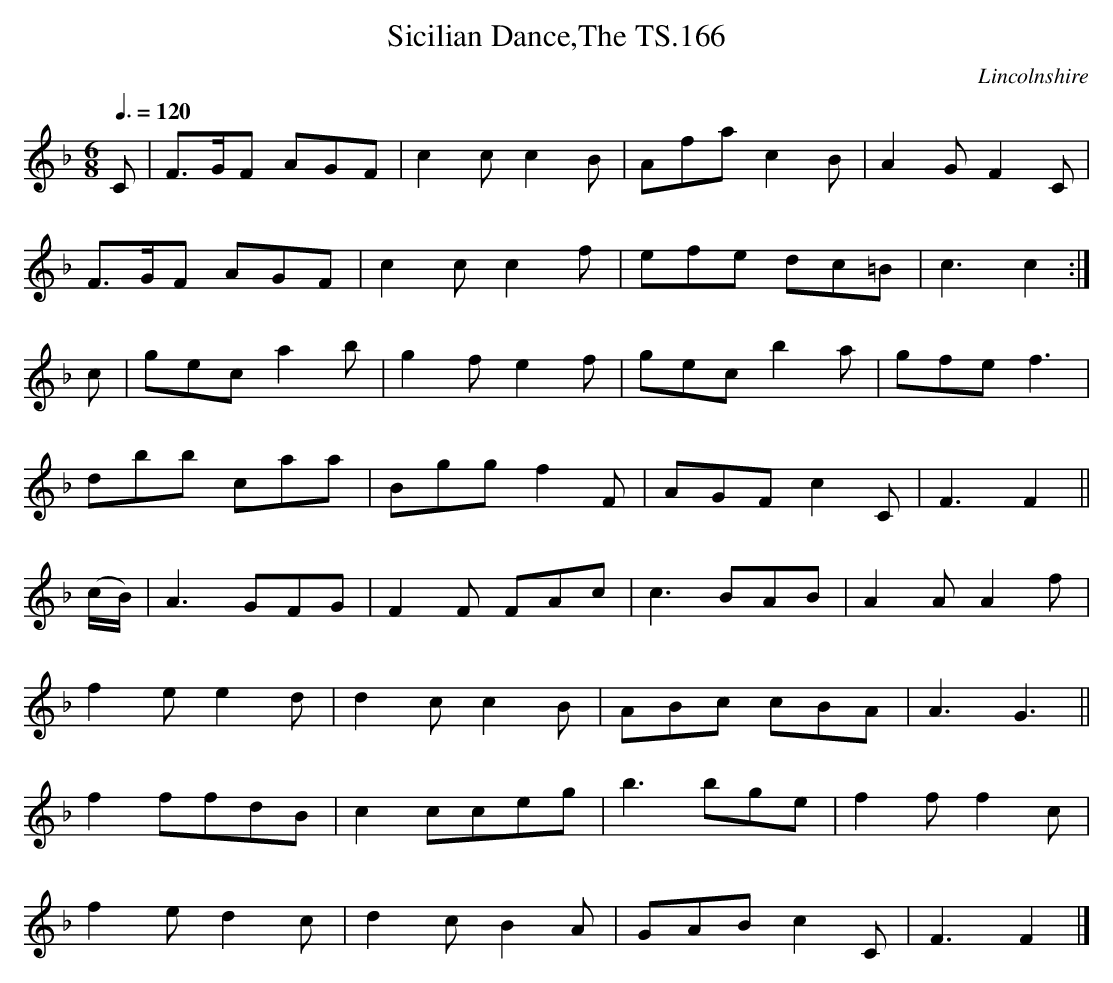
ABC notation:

X:1
T:Sicilian Dance,The TS.166
L:1/8
M:6/8
O:Lincolnshire
Q:3/8=120
K:F
C|F>GF AGF|c2cc2B|Afa c2B|A2GF2C|!
F>GF AGF|c2cc2f|efe dc=B|c3c2:|!
c|gec a2b|g2fe2f|gecb2a|gfef3|!
dbb caa|Bggf2F|AGF c2C|F3F2||!
(c/B/)|A3 GFG|F2F FAc|c3BAB|A2AA2f|!
f2ee2d|d2cc2B|ABc cBA|A3G3||!
f2ffdB|c2cceg|b3bge|f2ff2c|!
f2ed2c|d2cB2A|GAB c2C|F3F2|]
